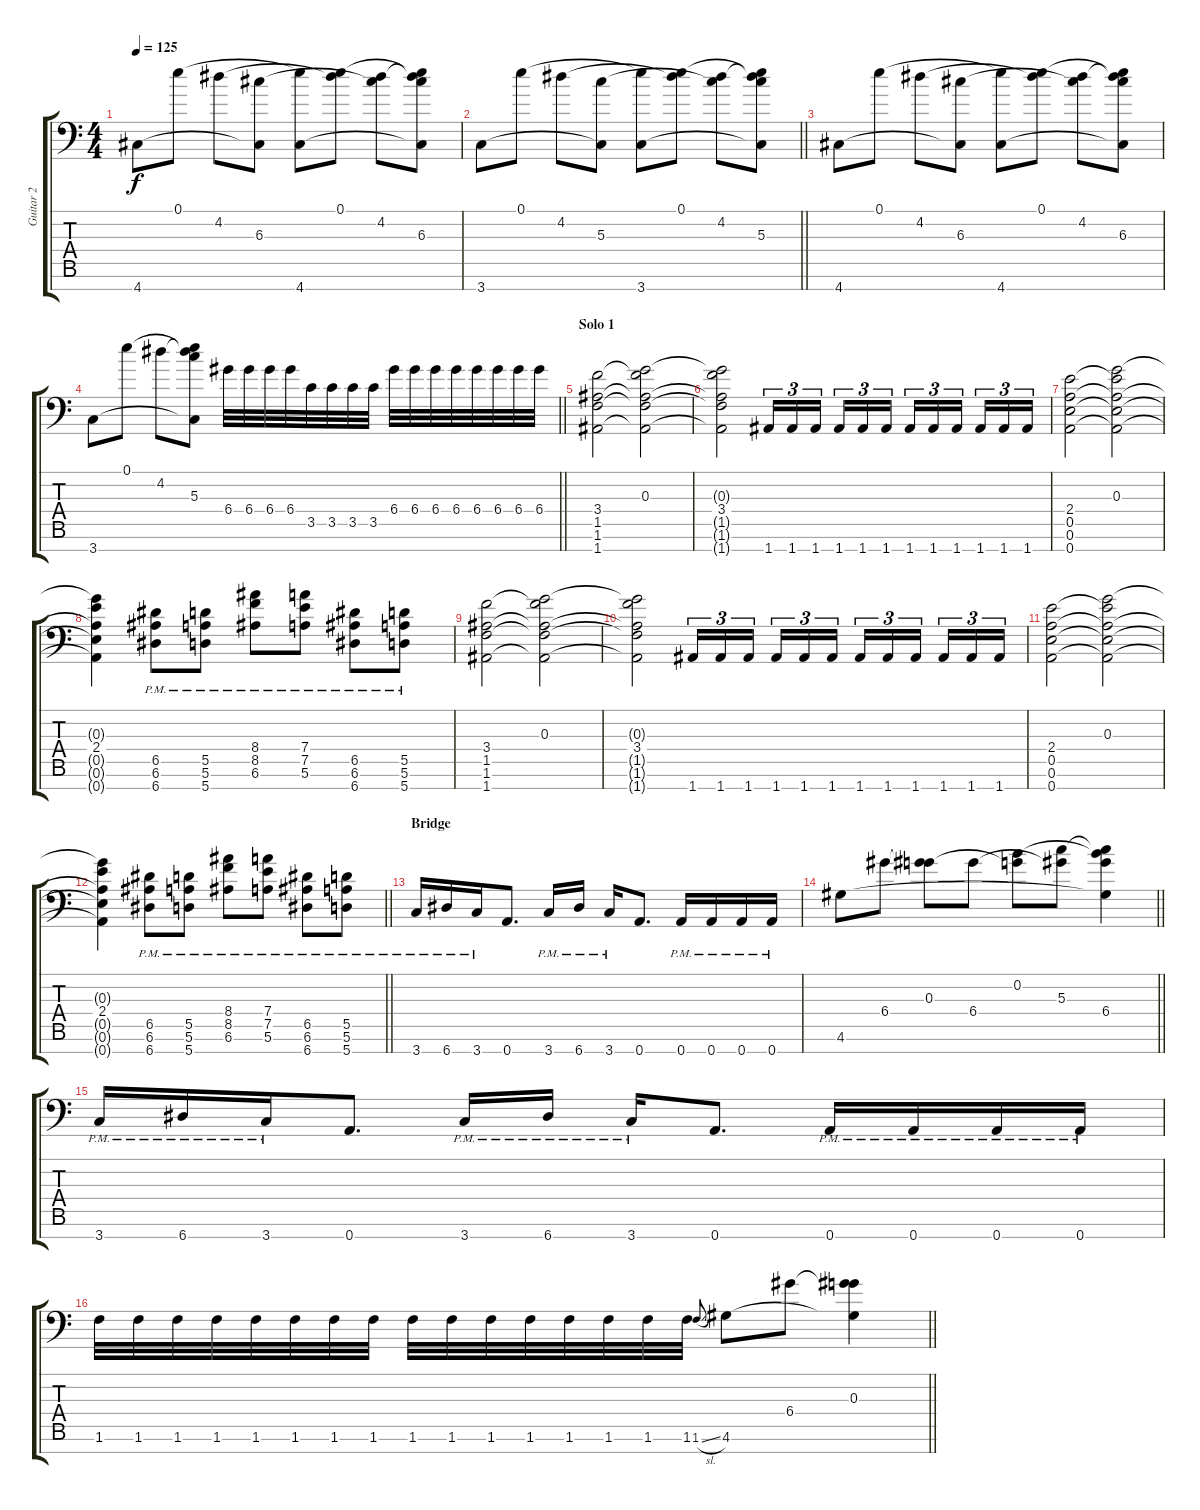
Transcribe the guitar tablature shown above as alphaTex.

\track ("Guitar 2" "Guitar 2") {instrument distortionguitar}
\staff {score tabs}
\tuning (E4 B3 G3 D3 A2 E2 A1) {hide}
\ts (4 4)
\tempo 125
\clef f4
\ks c
4.7.8{dy f} 0.1.8 4.2.8 (6.3 4.7{t}).8 (0.1{t} 4.7).8 (0.1 4.2{t}).8 (4.2 6.3{t}).8 (0.1{t} 4.2{t} 6.3 4.7{t}).8 |
\barLineRight lightlight
3.7.8 0.1.8 4.2.8 (5.3 3.7{t}).8 (0.1{t} 3.7).8 (0.1 4.2{t}).8 (4.2 5.3{t}).8 (0.1{t} 4.2{t} 5.3 3.7{t}).8 |
4.7.8 0.1.8 4.2.8 (6.3 4.7{t}).8 (0.1{t} 4.7).8 (0.1 4.2{t}).8 (4.2 6.3{t}).8 (0.1{t} 4.2{t} 6.3 4.7{t}).8 |
\barLineRight lightlight
3.7.8 0.1.8 4.2.8 (0.1{t} 4.2{t} 5.3 3.7{t}).8 6.4.32 6.4.32 6.4.32 6.4.32 3.5.32 3.5.32 3.5.32 3.5.32 6.4.32 6.4.32 6.4.32 6.4.32 6.4.32 6.4.32 6.4.32 6.4.32 |
\section ("" "Solo 1")
(3.4 1.5 1.6 1.7).2{volume 12} (0.3 3.4{t} 1.5{t} 1.6{t} 1.7{t}).2 |
(0.3{t} 3.4 1.5{t} 1.6{t} 1.7{t}).2 1.7.16{tu (3 2)} 1.7.16{tu (3 2)} 1.7.16{tu (3 2) beam splitsecondary} 1.7.16{tu (3 2)} 1.7.16{tu (3 2)} 1.7.16{tu (3 2)} 1.7.16{tu (3 2)} 1.7.16{tu (3 2)} 1.7.16{tu (3 2) beam splitsecondary} 1.7.16{tu (3 2)} 1.7.16{tu (3 2)} 1.7.16{tu (3 2)} |
(2.4 0.5 0.6 0.7).2 (0.3 2.4{t} 0.5{t} 0.6{t} 0.7{t}).2 |
(0.3{t} 2.4 0.5{t} 0.6{t} 0.7{t}).4 (6.5{pm} 6.6{pm} 6.7{pm}).8 (5.5{pm} 5.6{pm} 5.7{pm}).8 (8.4{pm} 8.5{pm} 6.6{pm}).8 (7.4{pm} 7.5{pm} 5.6{pm}).8 (6.5{pm} 6.6{pm} 6.7{pm}).8 (5.5{pm} 5.6{pm} 5.7{pm}).8 |
(3.4 1.5 1.6 1.7).2 (0.3 3.4{t} 1.5{t} 1.6{t} 1.7{t}).2 |
(0.3{t} 3.4 1.5{t} 1.6{t} 1.7{t}).2 1.7.16{tu (3 2)} 1.7.16{tu (3 2)} 1.7.16{tu (3 2) beam splitsecondary} 1.7.16{tu (3 2)} 1.7.16{tu (3 2)} 1.7.16{tu (3 2)} 1.7.16{tu (3 2)} 1.7.16{tu (3 2)} 1.7.16{tu (3 2) beam splitsecondary} 1.7.16{tu (3 2)} 1.7.16{tu (3 2)} 1.7.16{tu (3 2)} |
(2.4 0.5 0.6 0.7).2 (0.3 2.4{t} 0.5{t} 0.6{t} 0.7{t}).2 |
\barLineRight lightlight
(0.3{t} 2.4 0.5{t} 0.6{t} 0.7{t}).4 (6.5{pm} 6.6{pm} 6.7{pm}).8 (5.5{pm} 5.6{pm} 5.7{pm}).8 (8.4{pm} 8.5{pm} 6.6{pm}).8 (7.4{pm} 7.5{pm} 5.6{pm}).8 (6.5{pm} 6.6{pm} 6.7{pm}).8 (5.5{pm} 5.6{pm} 5.7{pm}).8 |
\section ("" "Bridge")
3.7{pm}.16{volume 14} 6.7{pm}.16 3.7{pm}.16 0.7.8{d} 3.7{pm}.16 6.7{pm}.16 3.7{pm}.16 0.7.8{d} 0.7{pm}.16 0.7{pm}.16 0.7{pm}.16 0.7{pm}.16 |
\barLineRight lightlight
4.6.8 6.4.8 (0.3 6.4{t}).8 6.4.8 (0.2 0.3{t}).8 (5.3 6.4{t}).8 (0.2{t} 5.3{t} 6.4 4.6{t}).4 |
3.7{pm}.16 6.7{pm}.16 3.7{pm}.16 0.7.8{d} 3.7{pm}.16 6.7{pm}.16 3.7{pm}.16 0.7.8{d} 0.7{pm}.16 0.7{pm}.16 0.7{pm}.16 0.7{pm}.16 |
\barLineRight lightlight
1.6.32 1.6.32 1.6.32 1.6.32 1.6.32 1.6.32 1.6.32 1.6.32 1.6.32 1.6.32 1.6.32 1.6.32 1.6.32 1.6.32 1.6.32 1.6.32 1.6{sl}.8{gr onbeat} 4.6.8 6.4.8 (0.3 6.4{t} 4.6{t}).4
